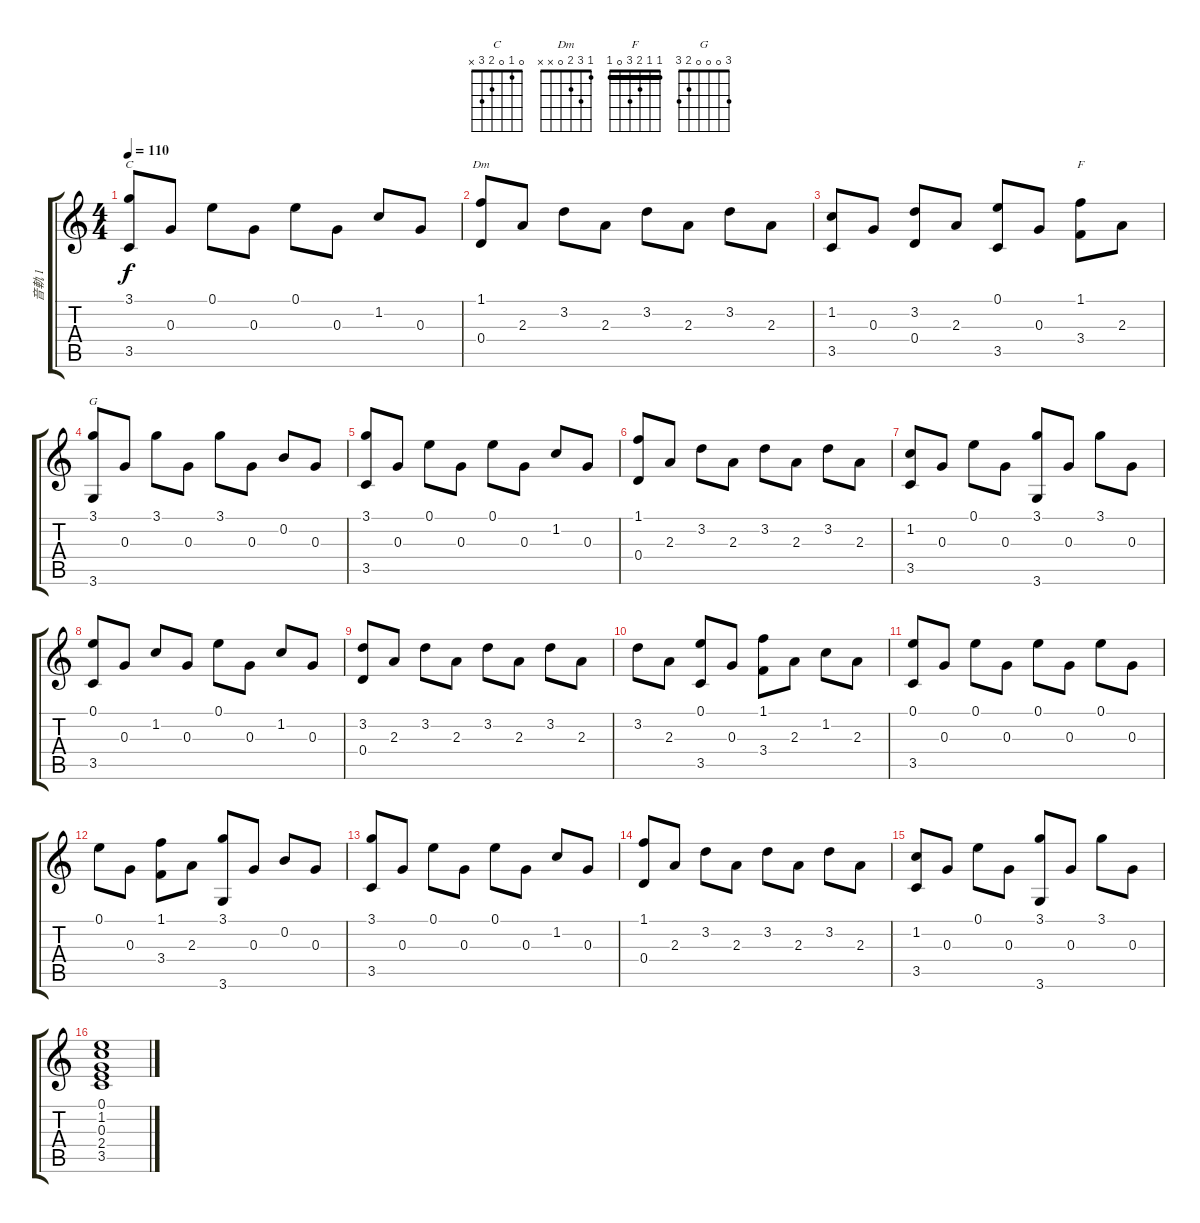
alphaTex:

\track ("音軌 1" "音軌 1") {instrument acousticguitarnylon}
\staff {score tabs}
\tuning (E4 B3 G3 D3 A2 E2) {hide}
\chord ("C" 0 1 0 2 3 x)
\chord ("Dm" 1 3 2 0 x x)
\chord ("F" 1 1 2 3 0 1) {barre 1}
\chord ("G" 3 0 0 0 2 3)
\ts (4 4)
\tempo 110
\clef g2
\ks c
(3.1 3.5).8{ch "C" dy f instrument acousticguitarnylon} 0.3.8 0.1.8 0.3.8 0.1.8 0.3.8 1.2.8 0.3.8 |
(1.1 0.4).8{ch "Dm"} 2.3.8 3.2.8 2.3.8 3.2.8 2.3.8 3.2.8 2.3.8 |
(1.2 3.5).8 0.3.8 (3.2 0.4).8 2.3.8 (0.1 3.5).8 0.3.8 (1.1 3.4).8{ch "F"} 2.3.8 |
(3.1 3.6).8{ch "G"} 0.3.8 3.1.8 0.3.8 3.1.8 0.3.8 0.2.8 0.3.8 |
(3.1 3.5).8 0.3.8 0.1.8 0.3.8 0.1.8 0.3.8 1.2.8 0.3.8 |
(1.1 0.4).8 2.3.8 3.2.8 2.3.8 3.2.8 2.3.8 3.2.8 2.3.8 |
(1.2 3.5).8 0.3.8 0.1.8 0.3.8 (3.1 3.6).8 0.3.8 3.1.8 0.3.8 |
(0.1 3.5).8 0.3.8 1.2.8 0.3.8 0.1.8 0.3.8 1.2.8 0.3.8 |
(3.2 0.4).8 2.3.8 3.2.8 2.3.8 3.2.8 2.3.8 3.2.8 2.3.8 |
3.2.8 2.3.8 (0.1 3.5).8 0.3.8 (1.1 3.4).8 2.3.8 1.2.8 2.3.8 |
(0.1 3.5).8 0.3.8 0.1.8 0.3.8 0.1.8 0.3.8 0.1.8 0.3.8 |
0.1.8 0.3.8 (1.1 3.4).8 2.3.8 (3.1 3.6).8 0.3.8 0.2.8 0.3.8 |
(3.1 3.5).8 0.3.8 0.1.8 0.3.8 0.1.8 0.3.8 1.2.8 0.3.8 |
(1.1 0.4).8 2.3.8 3.2.8 2.3.8 3.2.8 2.3.8 3.2.8 2.3.8 |
(1.2 3.5).8 0.3.8 0.1.8 0.3.8 (3.1 3.6).8 0.3.8 3.1.8 0.3.8 |
(0.1 1.2 0.3 2.4 3.5).1
